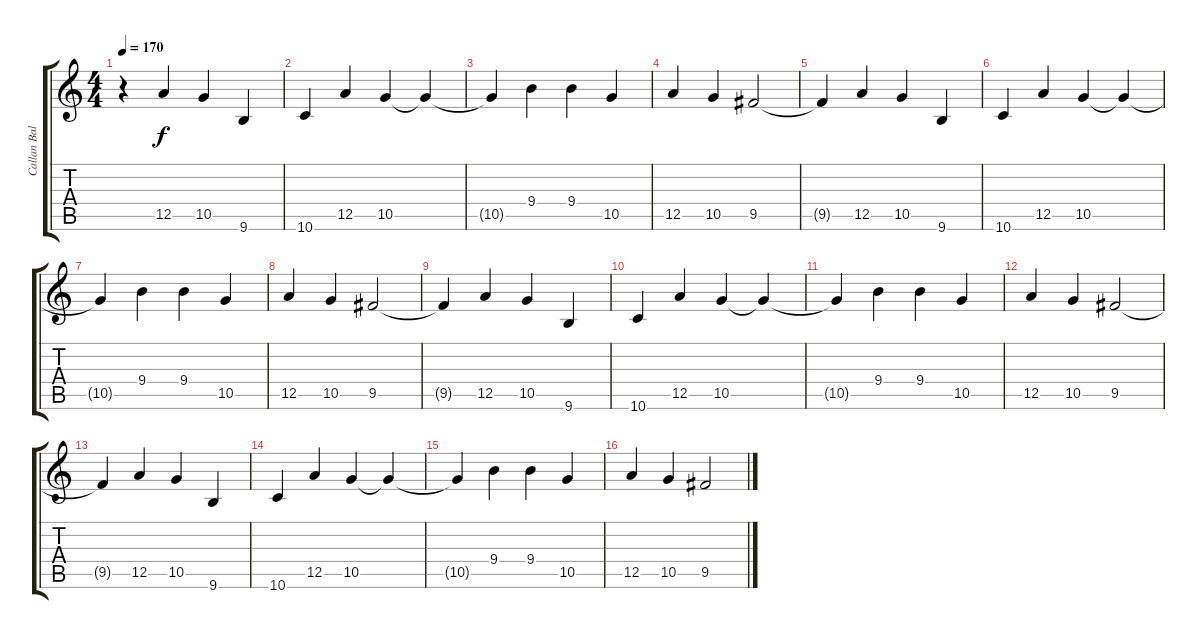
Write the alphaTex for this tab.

\track ("Callan Ballbags" "Callan Bal") {instrument distortionguitar}
\staff {score tabs}
\tuning (E4 B3 G3 D3 A2 D2) {hide}
\ts (4 4)
\tempo 170
\clef g2
\ks c
r.4{dy f} 12.5.4 10.5.4 9.6.4 |
10.6.4 12.5.4 10.5.4 10.5{t}.4 |
10.5{t}.4 9.4.4 9.4.4 10.5.4 |
12.5.4 10.5.4 9.5.2 |
9.5{t}.4 12.5.4 10.5.4 9.6.4 |
10.6.4 12.5.4 10.5.4 10.5{t}.4 |
10.5{t}.4 9.4.4 9.4.4 10.5.4 |
12.5.4 10.5.4 9.5.2 |
9.5{t}.4 12.5.4 10.5.4 9.6.4 |
10.6.4 12.5.4 10.5.4 10.5{t}.4 |
10.5{t}.4 9.4.4 9.4.4 10.5.4 |
12.5.4 10.5.4 9.5.2 |
9.5{t}.4 12.5.4 10.5.4 9.6.4 |
10.6.4 12.5.4 10.5.4 10.5{t}.4 |
10.5{t}.4 9.4.4 9.4.4 10.5.4 |
12.5.4 10.5.4 9.5.2
